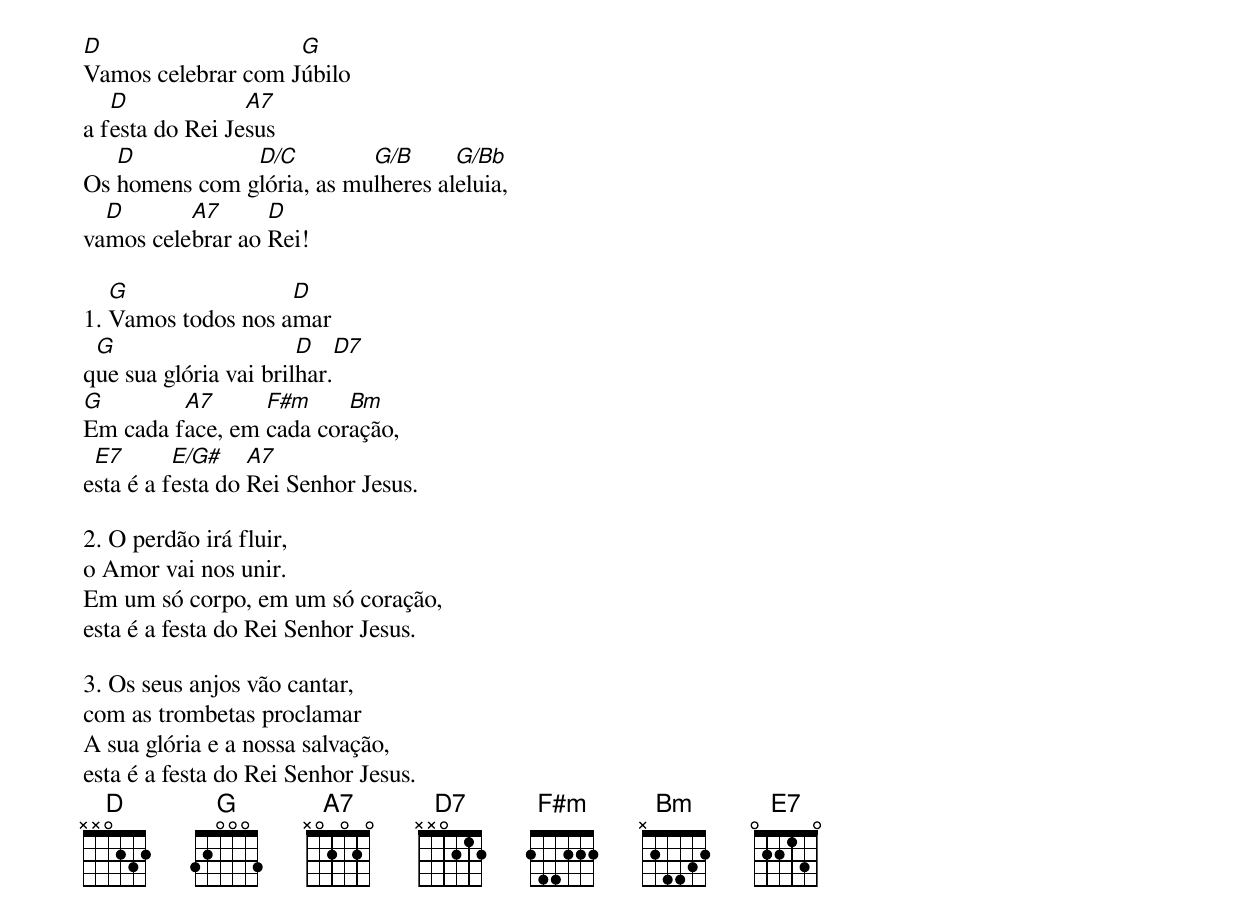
D                   G
Vamos celebrar com Júbilo
   D             A7
a festa do Rei Jesus
   D           D/C         G/B      G/Bb
Os homens com glória, as mulheres aleluia,
  D       A7      D
vamos celebrar ao Rei!

   G                D
1. Vamos todos nos amar
 G                     D    D7
que sua glória vai brilhar.
G        A7      F#m     Bm
Em cada face, em cada coração,
 E7       E/G#    A7
esta é a festa do Rei Senhor Jesus.

2. O perdão irá fluir,
o Amor vai nos unir.
Em um só corpo, em um só coração,
esta é a festa do Rei Senhor Jesus.

3. Os seus anjos vão cantar,
com as trombetas proclamar
A sua glória e a nossa salvação,
esta é a festa do Rei Senhor Jesus.
